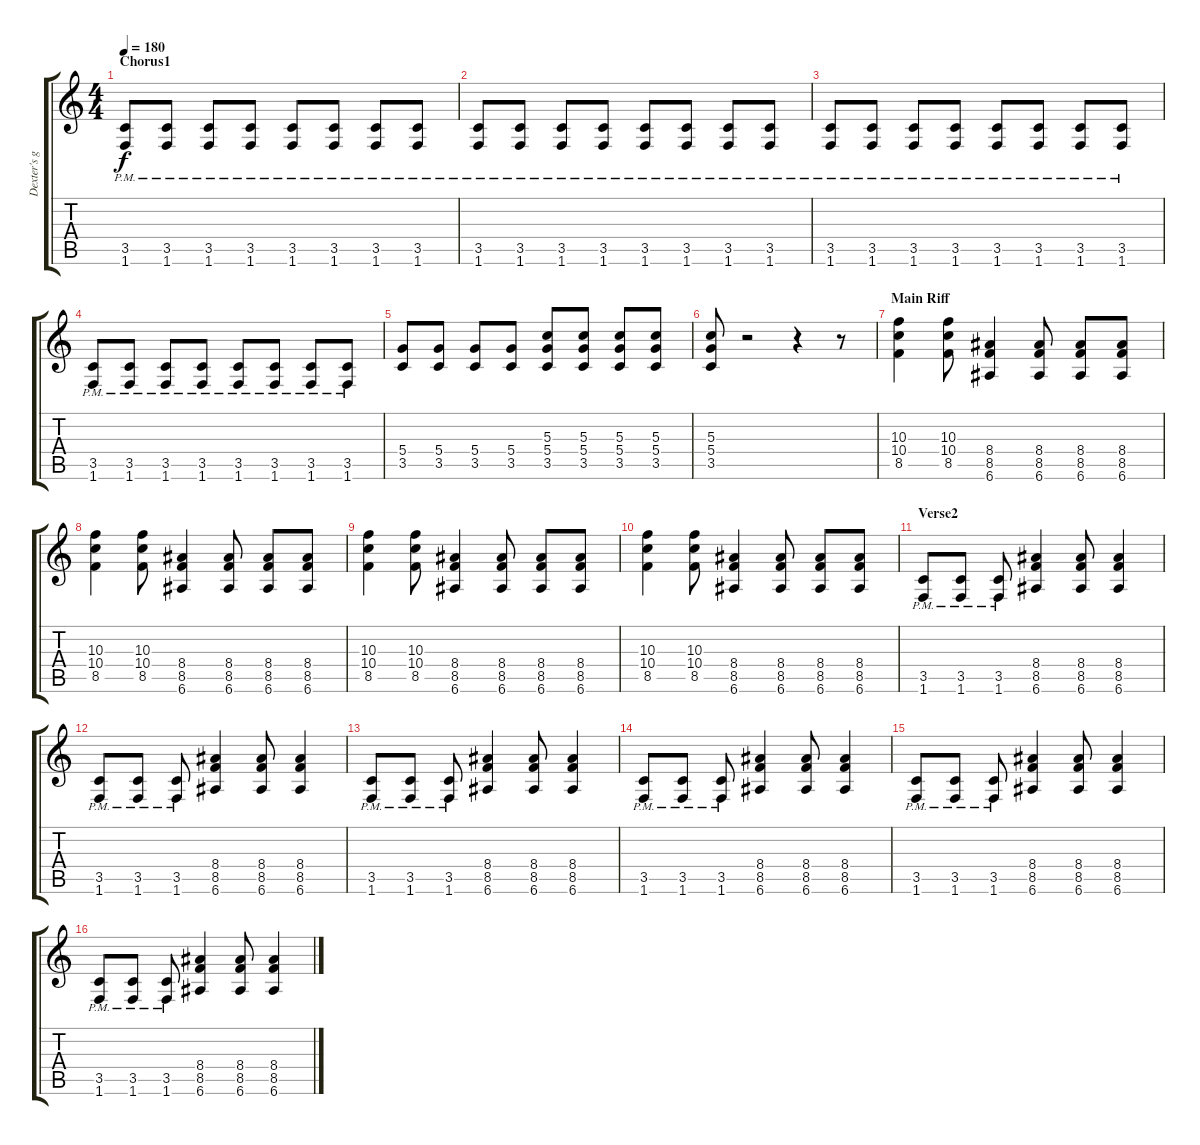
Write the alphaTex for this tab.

\track ("Dexter's guitar" "Dexter's g") {instrument distortionguitar}
\staff {score tabs}
\tuning (E4 B3 G3 D3 A2 E2) {hide}
\ts (4 4)
\section ("" "Chorus1")
\tempo 180
\clef g2
\ks c
(3.5{pm} 1.6{pm}).8{dy f} (3.5{pm} 1.6{pm}).8 (3.5{pm} 1.6{pm}).8 (3.5{pm} 1.6{pm}).8 (3.5{pm} 1.6{pm}).8 (3.5{pm} 1.6{pm}).8 (3.5{pm} 1.6{pm}).8 (3.5{pm} 1.6{pm}).8 |
(3.5{pm} 1.6{pm}).8 (3.5{pm} 1.6{pm}).8 (3.5{pm} 1.6{pm}).8 (3.5{pm} 1.6{pm}).8 (3.5{pm} 1.6{pm}).8 (3.5{pm} 1.6{pm}).8 (3.5{pm} 1.6{pm}).8 (3.5{pm} 1.6{pm}).8 |
(3.5{pm} 1.6{pm}).8 (3.5{pm} 1.6{pm}).8 (3.5{pm} 1.6{pm}).8 (3.5{pm} 1.6{pm}).8 (3.5{pm} 1.6{pm}).8 (3.5{pm} 1.6{pm}).8 (3.5{pm} 1.6{pm}).8 (3.5{pm} 1.6{pm}).8 |
(3.5{pm} 1.6{pm}).8 (3.5{pm} 1.6{pm}).8 (3.5{pm} 1.6{pm}).8 (3.5{pm} 1.6{pm}).8 (3.5{pm} 1.6{pm}).8 (3.5{pm} 1.6{pm}).8 (3.5{pm} 1.6{pm}).8 (3.5{pm} 1.6{pm}).8 |
(5.4 3.5).8 (5.4 3.5).8 (5.4 3.5).8 (5.4 3.5).8 (5.3 5.4 3.5).8 (5.3 5.4 3.5).8 (5.3 5.4 3.5).8 (5.3 5.4 3.5).8 |
(5.3 5.4 3.5).8 r.2 r.4 r.8 |
\section ("" "Main Riff")
(10.3 10.4 8.5).4 (10.3 10.4 8.5).8 (8.4 8.5 6.6).4 (8.4 8.5 6.6).8 (8.4 8.5 6.6).8 (8.4 8.5 6.6).8 |
(10.3 10.4 8.5).4 (10.3 10.4 8.5).8 (8.4 8.5 6.6).4 (8.4 8.5 6.6).8 (8.4 8.5 6.6).8 (8.4 8.5 6.6).8 |
(10.3 10.4 8.5).4 (10.3 10.4 8.5).8 (8.4 8.5 6.6).4 (8.4 8.5 6.6).8 (8.4 8.5 6.6).8 (8.4 8.5 6.6).8 |
(10.3 10.4 8.5).4 (10.3 10.4 8.5).8 (8.4 8.5 6.6).4 (8.4 8.5 6.6).8 (8.4 8.5 6.6).8 (8.4 8.5 6.6).8 |
\section ("" "Verse2")
(3.5{pm} 1.6{pm}).8 (3.5{pm} 1.6{pm}).8 (3.5{pm} 1.6{pm}).8 (8.4 8.5 6.6).4 (8.4 8.5 6.6).8 (8.4 8.5 6.6).4 |
(3.5{pm} 1.6{pm}).8 (3.5{pm} 1.6{pm}).8 (3.5{pm} 1.6{pm}).8 (8.4 8.5 6.6).4 (8.4 8.5 6.6).8 (8.4 8.5 6.6).4 |
(3.5{pm} 1.6{pm}).8 (3.5{pm} 1.6{pm}).8 (3.5{pm} 1.6{pm}).8 (8.4 8.5 6.6).4 (8.4 8.5 6.6).8 (8.4 8.5 6.6).4 |
(3.5{pm} 1.6{pm}).8 (3.5{pm} 1.6{pm}).8 (3.5{pm} 1.6{pm}).8 (8.4 8.5 6.6).4 (8.4 8.5 6.6).8 (8.4 8.5 6.6).4 |
(3.5{pm} 1.6{pm}).8 (3.5{pm} 1.6{pm}).8 (3.5{pm} 1.6{pm}).8 (8.4 8.5 6.6).4 (8.4 8.5 6.6).8 (8.4 8.5 6.6).4 |
(3.5{pm} 1.6{pm}).8 (3.5{pm} 1.6{pm}).8 (3.5{pm} 1.6{pm}).8 (8.4 8.5 6.6).4 (8.4 8.5 6.6).8 (8.4 8.5 6.6).4
